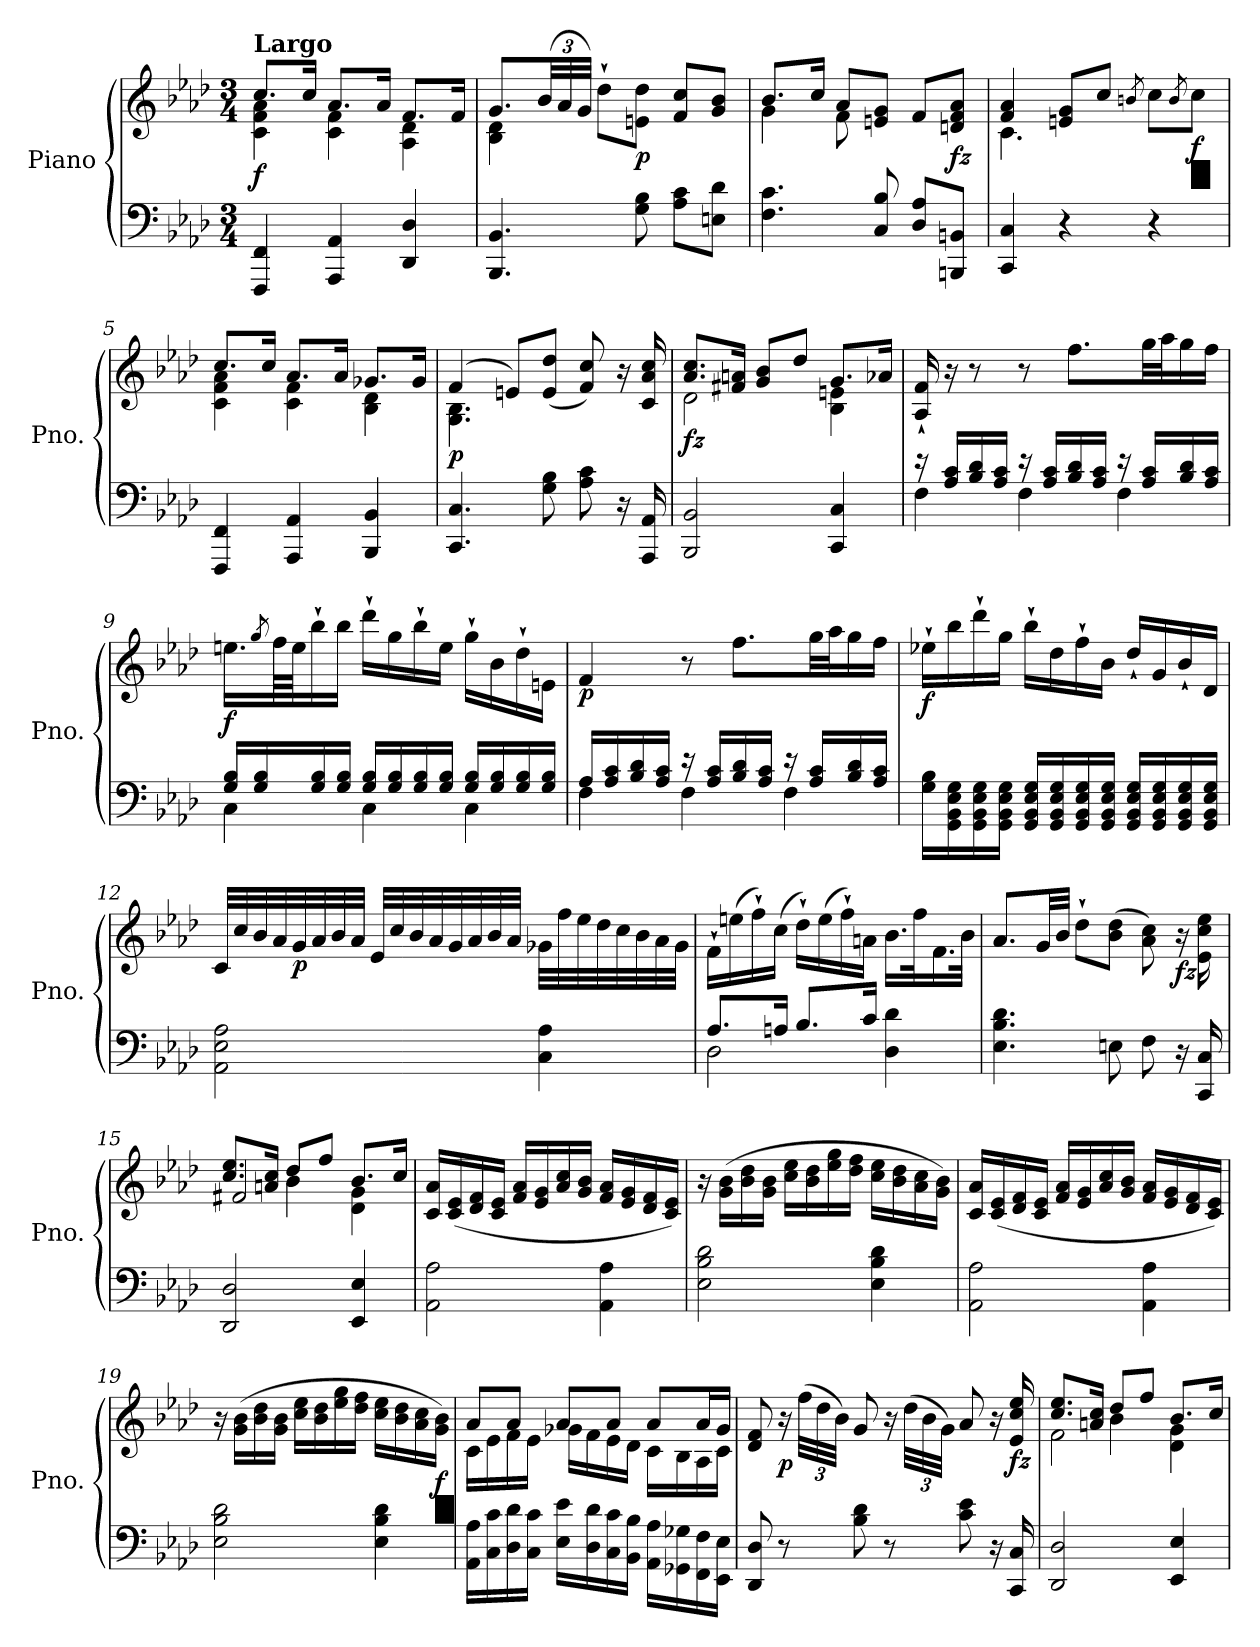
**kern	**kern	**dynam
*part1	*part1	*part1
*staff2	*staff1	*staff1/2
*I"Piano	*	*
*I'Pno.	*	*
*clefF4	*clefG2	*
*k[b-e-a-d-]	*k[b-e-a-d-]	*
*A-:	*A-:	*
*M3/4	*M3/4	*
*MM50	*MM50	*
=1	=1	=1
*	*^	*
!	!LO:TX:a:B:t=Largo	!	!
!	!	!	!LO:DY:b
4FFF/ 4FF/	8.cc/L	4c\ 4f\ 4a-\	f
.	16cc/Jk	.	.
4AAA-/ 4AA-/	8.a-/L	4c\ 4f\	.
.	16a-/Jk	.	.
4DD-/ 4D-/	8.f/L	4A-\ 4d-\	.
.	16f/Jk	.	.
=2	=2	=2	=2
4.BBB-/ 4.BB-/	8.g/L	4B-\ 4d-\	.
*	*Xbrackettup	*	*
.	(48b-/LL	.	.
.	48a-/	.	.
.	48g/JJJ)	.	.
.	8dd-`\L	4ryy	.
!	!	!	!LO:DY:b
8G\ 8B-\	8en\ 8dd-\J	.	p
8A-\ 8c\L	8f/ 8cc/L	4ryy	.
8En\ 8d-\J	8g/ 8b-/J	.	.
=3	=3	=3	=3
4.F\ 4.c\	8.b-/L	4g\	.
.	16cc/Jk	.	.
.	8a-/L	8f\	.
8C/ 8B-/	8en/ 8g/J	8ryy	.
8D-/ 8A-/L	8f/L	4ryy	.
!	!	!	!LO:DY:b
8BBBn/ 8BBn/J	8dn/ 8f/ 8a-/J	.	fz
=4	=4	=4	=4
4CC/ 4C/	4f/ 4a-/	4.c\	.
4r	8en/ 8g/L	.	.
.	8cc/J	8ryy	.
.	8qbn/	.	.
4r	8cc\L	4ryy	.
.	8qb/	.	.
!	!LO:TX:b:t=█	!	!
!	!	!	!LO:DY:b
.	8cc\J	.	f
=5	=5	=5	=5
4FFF/ 4FF/	8.cc/L	4c\ 4f\ 4a-\	.
.	16cc/Jk	.	.
4AAA-/ 4AA-/	8.a-/L	4c\ 4f\	.
.	16a-/Jk	.	.
4BBB-/ 4BB-/	8.g-X/L	4B-\ 4d-\	.
.	16g-/Jk	.	.
!!LO:LB:g=z	!!
=6	=6	=6	=6
!	!	!	!LO:DY:b
4.CC/ 4.C/	(4f/	4.G\ 4.B-\	p
.	8en/L)	.	.
8G\ 8B-\	(8e/ 8dd-/J	8ryy	.
8A-\ 8c\	8f/ 8cc/)	4ryy	.
16r	16r	.	.
16AAA-/ 16AA-/	16c/ 16a-/ 16cc/	.	.
=7	=7	=7	=7
!	!	!	!LO:DY:b
2BBB-/ 2BB-/	8.a-/ 8.cc/L	2d-\	fz
.	16f#X/ 16an/Jk	.	.
.	8g/ 8b-/L	.	.
.	8dd-/J	.	.
4CC/ 4C/	8.g/L	4B-\ 4en\	.
.	16a-X/Jk	.	.
*	*v	*v	*
=8	=8	=8
*^	*	*
16r	4F\	16A-/` 16f/`	.
16A-/ 16c/LL	.	16r	.
16B-/ 16d-/	.	8r	.
16A-/ 16c/JJ	.	.	.
16r	4F\	8r	.
16A-/ 16c/LL	.	.	.
16B-/ 16d-/	.	8.ff\L	.
16A-/ 16c/JJ	.	.	.
16r	4F\	.	.
16A-/ 16c/LL	.	32gg\LL	.
.	.	32aa-\J	.
16B-/ 16d-/	.	16gg\	.
16A-/ 16c/JJ	.	16ff\JJ	.
!!LO:LB:g=z
=9	=9	=9	=9
!	!	!	!LO:DY:b
16G/ 16B-/LL	4C\	16.een\LL	f
16G/ 16B-/	.	.	.
.	.	8qgg/	.
.	.	64ff\LL	.
.	.	64ee\JJ	.
16G/ 16B-/	.	16bb-`\	.
16G/ 16B-/JJ	.	16bb-\JJ	.
16G/ 16B-/LL	4C\	16ddd-`\LL	.
16G/ 16B-/	.	16gg\	.
16G/ 16B-/	.	16bb-`\	.
16G/ 16B-/JJ	.	16ee\JJ	.
16G/ 16B-/LL	4C\	16gg`\LL	.
16G/ 16B-/	.	16b-\	.
16G/ 16B-/	.	16dd-`\	.
16G/ 16B-/JJ	.	16en\JJ	.
!!LO:LB:g=z
=10	=10	=10	=10
!	!	!	!LO:DY:b
16A-/LL	4F\	4f/	p
16A-/ 16c/	.	.	.
16B-/ 16d-/	.	.	.
16A-/ 16c/JJ	.	.	.
16r	4F\	8r	.
16A-/ 16c/LL	.	.	.
16B-/ 16d-/	.	8.ff\L	.
16A-/ 16c/JJ	.	.	.
16r	4F\	.	.
16A-/ 16c/LL	.	32gg\LL	.
.	.	32aa-\J	.
16B-/ 16d-/	.	16gg\	.
16A-/ 16c/JJ	.	16ff\JJ	.
*v	*v	*	*
=11	=11	=11
!	!	!LO:DY:b
16G\ 16B-\LL	16ee-X`\LL	f
16GG\ 16BB-\ 16E-\ 16G\	16bb-\	.
16GG\ 16BB-\ 16E-\ 16G\	16ddd-`\	.
16GG\ 16BB-\ 16E-\ 16G\JJ	16gg\JJ	.
16GG/ 16BB-/ 16E-/ 16G/LL	16bb-`\LL	.
16GG/ 16BB-/ 16E-/ 16G/	16dd-\	.
16GG/ 16BB-/ 16E-/ 16G/	16ff`\	.
16GG/ 16BB-/ 16E-/ 16G/JJ	16b-\JJ	.
16GG/ 16BB-/ 16E-/ 16G/LL	16dd-`/LL	.
16GG/ 16BB-/ 16E-/ 16G/	16g/	.
16GG/ 16BB-/ 16E-/ 16G/	16b-`/	.
16GG/ 16BB-/ 16E-/ 16G/JJ	16d-/JJ	.
!!LO:LB:g=z
=12	=12	=12
2AA-\ 2E-\ 2A-\	32c/LLL	.
.	32cc/	.
.	32b-/	.
.	32a-/	.
!	!	!LO:DY:b
.	32g/	p
.	32a-/	.
.	32b-/	.
.	32a-/JJJ	.
.	32e-/LLL	.
.	32cc/	.
.	32b-/	.
.	32a-/	.
.	32g/	.
.	32a-/	.
.	32b-/	.
.	32a-/JJJ	.
4C\ 4A-\	32g-X\LLL	.
.	32ff\	.
.	32ee-\	.
.	32dd-\	.
.	32cc\	.
.	32b-\	.
.	32a-\	.
.	32g-\JJJ	.
!!LO:LB:g=z
=13	=13	=13
*^	*	*
8.A-/L	2D-\	16f`\LL	.
.	.	(16een\	.
.	.	16ff`\)	.
16An/Jk	.	(16cc\JJ	.
8.B-/L	.	16dd-`\LL)	.
.	.	(16ee\	.
.	.	16ff`\)	.
16c/Jk	.	16an\JJ	.
4D-\ 4d-\	4ryy	16.b-\LL	.
.	.	32ff\K	.
.	.	16.f\	.
.	.	32b-\JJk	.
*v	*v	*	*
=14	=14	=14
4.E-\ 4.B-\ 4.d-\	8.a-/L	.
.	32g/LL	.
.	32b-/JJJ	.
.	8dd-`\L	.
8En\	(8b-\ 8dd-\J	.
8F\	8a-\ 8cc\)	.
!	!	!LO:DY:b
16r	16r	fz
16CC/ 16C/	16e-\ 16cc\ 16ee-\	.
=15	=15	=15
*	*^	*
*	*	*^	*
2DD-/ 2D-/	8.cc/ 8.ee-/L	4ryy	2f#X/	.
.	16an/ 16cc/Jk	.	.	.
.	8dd-/L	4b-\	.	.
.	8ff/J	.	.	.
4EE-/ 4E-/	8.b-/L	4d-\ 4g\	4ryy	.
.	16cc/Jk	.	.	.
*	*v	*v	*v	*
=16	=16	=16
2AA-\ 2A-\	16c/ 16a-/LL	.
.	(16c/ 16e-/	.
.	16d-/ 16f/	.
.	16c/ 16e-/JJ	.
.	16f/ 16a-/LL	.
.	16e-/ 16g/	.
.	16a-/ 16cc/	.
.	16g/ 16b-/JJ	.
4AA-\ 4A-\	16f/ 16a-/LL	.
.	16e-/ 16g/	.
.	16d-/ 16f/	.
.	16c/ 16e-/JJ)	.
!!LO:PB:g=z
=17	=17	=17
2E-\ 2B-\ 2d-\	16r	.
.	(16g\ 16b-\LL	.
.	16b-\ 16dd-\	.
.	16g\ 16b-\JJ	.
.	16cc\ 16ee-\LL	.
.	16b-\ 16dd-\	.
.	16ee-\ 16gg\	.
.	16dd-\ 16ff\JJ	.
4E-\ 4B-\ 4d-\	16cc\ 16ee-\LL	.
.	16b-\ 16dd-\	.
.	16a-\ 16cc\	.
.	16g\ 16b-\JJ)	.
=18	=18	=18
2AA-\ 2A-\	16c/ 16a-/LL	.
.	(16c/ 16e-/	.
.	16d-/ 16f/	.
.	16c/ 16e-/JJ	.
.	16f/ 16a-/LL	.
.	16e-/ 16g/	.
.	16a-/ 16cc/	.
.	16g/ 16b-/JJ	.
4AA-\ 4A-\	16f/ 16a-/LL	.
.	16e-/ 16g/	.
.	16d-/ 16f/	.
.	16c/ 16e-/JJ)	.
=19	=19	=19
2E-\ 2B-\ 2d-\	16r	.
.	(16g\ 16b-\LL	.
.	16b-\ 16dd-\	.
.	16g\ 16b-\JJ	.
.	16cc\ 16ee-\LL	.
.	16b-\ 16dd-\	.
.	16ee-\ 16gg\	.
.	16dd-\ 16ff\JJ	.
4E-\ 4B-\ 4d-\	16cc\ 16ee-\LL	.
.	16b-\ 16dd-\	.
.	16a-\ 16cc\	.
!	!LO:TX:b:t=█	!
!	!	!LO:DY:b
.	16g\ 16b-\JJ)	f
!!LO:LB:g=z
=20	=20	=20
*	*^	*
16AA-\ 16A-\LL	8a-/L	16c\LL	.
16C\ 16c\	.	16e-\	.
16D-\ 16d-\	8a-/J	16f\	.
16C\ 16c\JJ	.	16e-\JJ	.
16E-\ 16e-\LL	8a-/L	16g-X\LL	.
16D-\ 16d-\	.	16f\	.
16C\ 16c\	8a-/J	16e-\	.
16BB-\ 16B-\JJ	.	16d-\JJ	.
16AA-\ 16A-\LL	8a-/L	16c\LL	.
16GG-X\ 16G-X\	.	16B-\	.
16FF\ 16F\	16a-/L	16A-\	.
16EE-\ 16E-\JJ	16g-/JJ	16c\JJ	.
*	*v	*v	*
!!LO:LB:g=z
=21	=21	=21
8DD-/ 8D-/	8d-/ 8f/	.
!	!	!LO:DY:b
8r	16r	p
.	(48ff\LLL	.
.	48dd-\	.
.	48b-\JJJ)	.
8B-\ 8d-\	8g/	.
8r	16r	.
.	(48dd-\LLL	.
.	48b-\	.
.	48g\JJJ)	.
8c\ 8e-\	8a-/	.
16r	16r	.
!	!	!LO:DY:b
16CC/ 16C/	16e-/ 16cc/ 16ee-/	fz
=22	=22	=22
*	*^	*
*	*	*^	*
2DD-/ 2D-/	8.cc/ 8.ee-/L	2f\	4ryy	.
.	16an/ 16cc/Jk	.	.	.
.	8dd-/L	.	4b-\	.
.	8ff/J	.	.	.
4EE-/ 4E-/	8.b-/L	4d-\ 4g\	4ryy	.
.	16cc/Jk	.	.	.
*	*v	*v	*v	*
=	=	=
*-	*-	*-
